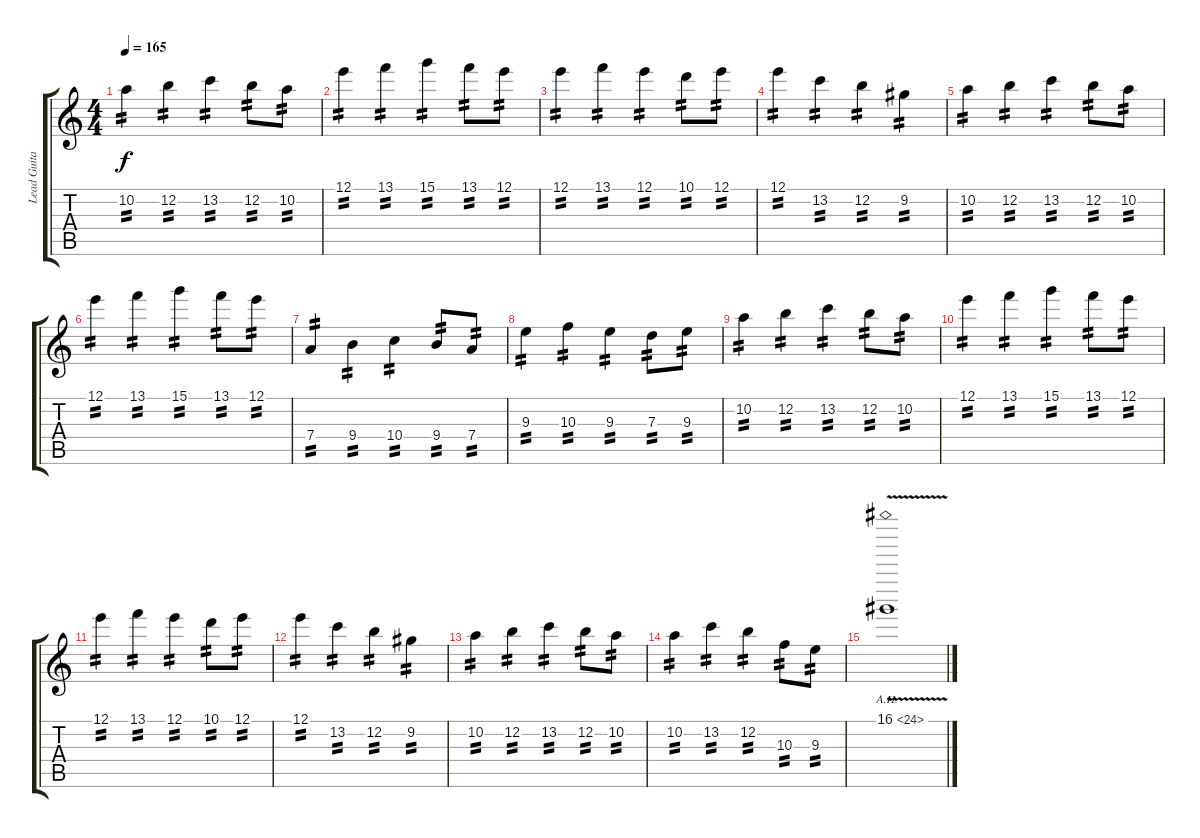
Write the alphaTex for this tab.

\track ("Lead Guitar" "Lead Guita") {instrument distortionguitar}
\staff {score tabs}
\tuning (E4 B3 G3 D3 A2 E2) {hide}
\ts (4 4)
\tempo 165
\clef g2
\ks c
10.2.4{tp 2 dy f} 12.2.4{tp 2} 13.2.4{tp 2} 12.2.8{tp 2} 10.2.8{tp 2} |
12.1.4{tp 2} 13.1.4{tp 2} 15.1.4{tp 2} 13.1.8{tp 2} 12.1.8{tp 2} |
12.1.4{tp 2} 13.1.4{tp 2} 12.1.4{tp 2} 10.1.8{tp 2} 12.1.8{tp 2} |
12.1.4{tp 2} 13.2.4{tp 2} 12.2.4{tp 2} 9.2.4{tp 2} |
10.2.4{tp 2} 12.2.4{tp 2} 13.2.4{tp 2} 12.2.8{tp 2} 10.2.8{tp 2} |
12.1.4{tp 2} 13.1.4{tp 2} 15.1.4{tp 2} 13.1.8{tp 2} 12.1.8{tp 2} |
7.4.4{tp 2} 9.4.4{tp 2} 10.4.4{tp 2} 9.4.8{tp 2} 7.4.8{tp 2} |
9.3.4{tp 2} 10.3.4{tp 2} 9.3.4{tp 2} 7.3.8{tp 2} 9.3.8{tp 2} |
10.2.4{tp 2} 12.2.4{tp 2} 13.2.4{tp 2} 12.2.8{tp 2} 10.2.8{tp 2} |
12.1.4{tp 2} 13.1.4{tp 2} 15.1.4{tp 2} 13.1.8{tp 2} 12.1.8{tp 2} |
12.1.4{tp 2} 13.1.4{tp 2} 12.1.4{tp 2} 10.1.8{tp 2} 12.1.8{tp 2} |
12.1.4{tp 2} 13.2.4{tp 2} 12.2.4{tp 2} 9.2.4{tp 2} |
10.2.4{tp 2} 12.2.4{tp 2} 13.2.4{tp 2} 12.2.8{tp 2} 10.2.8{tp 2} |
10.2.4{tp 2} 13.2.4{tp 2} 12.2.4{tp 2} 10.3.8{tp 2} 9.3.8{tp 2} |
16.1{ah 8 v}.1
